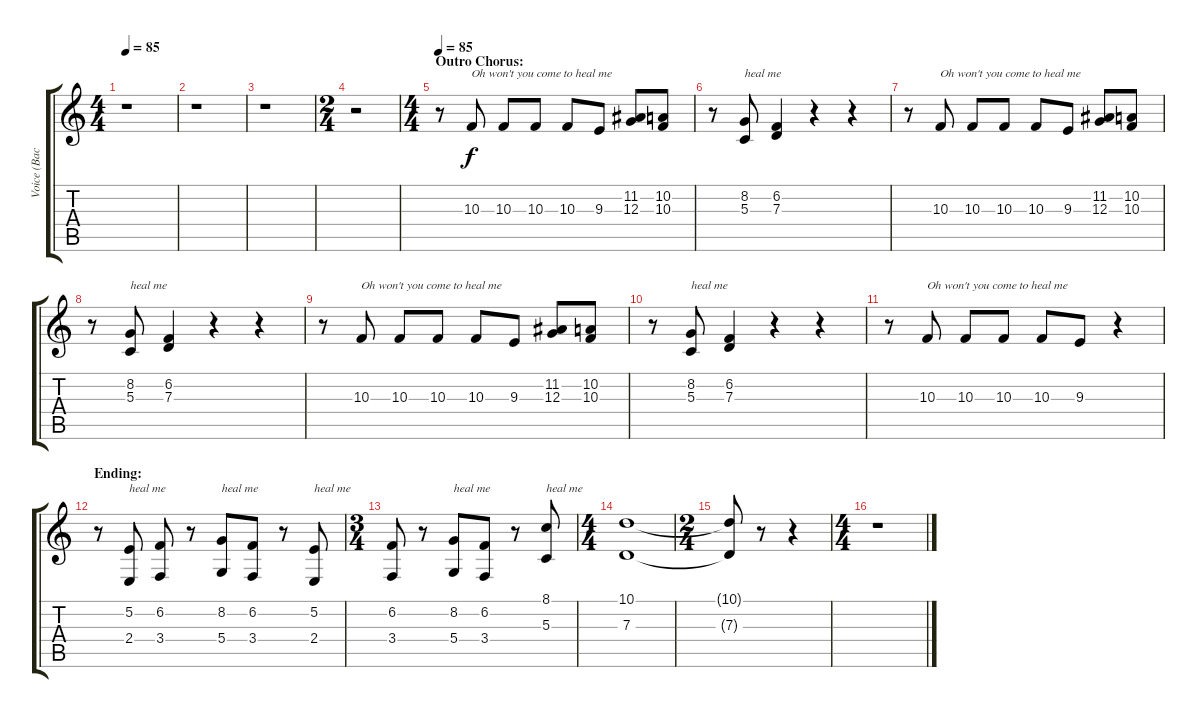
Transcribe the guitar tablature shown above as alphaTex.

\track ("Voice (Backing)" "Voice (Bac") {instrument oboe}
\staff {score tabs}
\tuning (E4 B3 G3 D3 A2 E2) {hide}
\ts (4 4)
\tempo 85
\clef g2
\ks c
r.1{dy f} |
r.1 |
r.1 |
\ts (2 4)
r.2 |
\ts (4 4)
\section ("" "Outro Chorus:")
\tempo 85
r.8{volume 10 instrument oboe} 10.3.8{txt "Oh won't you come to heal me"} 10.3.8 10.3.8 10.3.8 9.3.8 (11.2 12.3).8 (10.2 10.3).8 |
r.8 (8.2 5.3).8{txt "heal me "} (6.2 7.3).4 r.4 r.4 |
r.8 10.3.8{txt "Oh won't you come to heal me"} 10.3.8 10.3.8 10.3.8 9.3.8 (11.2 12.3).8 (10.2 10.3).8 |
r.8 (8.2 5.3).8{txt "heal me "} (6.2 7.3).4 r.4 r.4 |
r.8 10.3.8{txt "Oh won't you come to heal me"} 10.3.8 10.3.8 10.3.8 9.3.8 (11.2 12.3).8 (10.2 10.3).8 |
r.8 (8.2 5.3).8{txt "heal me "} (6.2 7.3).4 r.4 r.4 |
r.8 10.3.8{txt "Oh won't you come to heal me"} 10.3.8 10.3.8 10.3.8 9.3.8 r.4 |
\section ("" "Ending:")
r.8 (5.2 2.4).8{txt "heal me"} (6.2 3.4).8 r.8 (8.2 5.4).8{txt "heal me"} (6.2 3.4).8 r.8 (5.2 2.4).8{txt "heal me"} |
\ts (3 4)
(6.2 3.4).8 r.8 (8.2 5.4).8{txt "heal me"} (6.2 3.4).8 r.8 (8.1 5.3).8{txt "heal me"} |
\ts (4 4)
(10.1 7.3).1 |
\ts (2 4)
(10.1{t} 7.3{t}).8 r.8 r.4 |
\ts (4 4)
r.1
